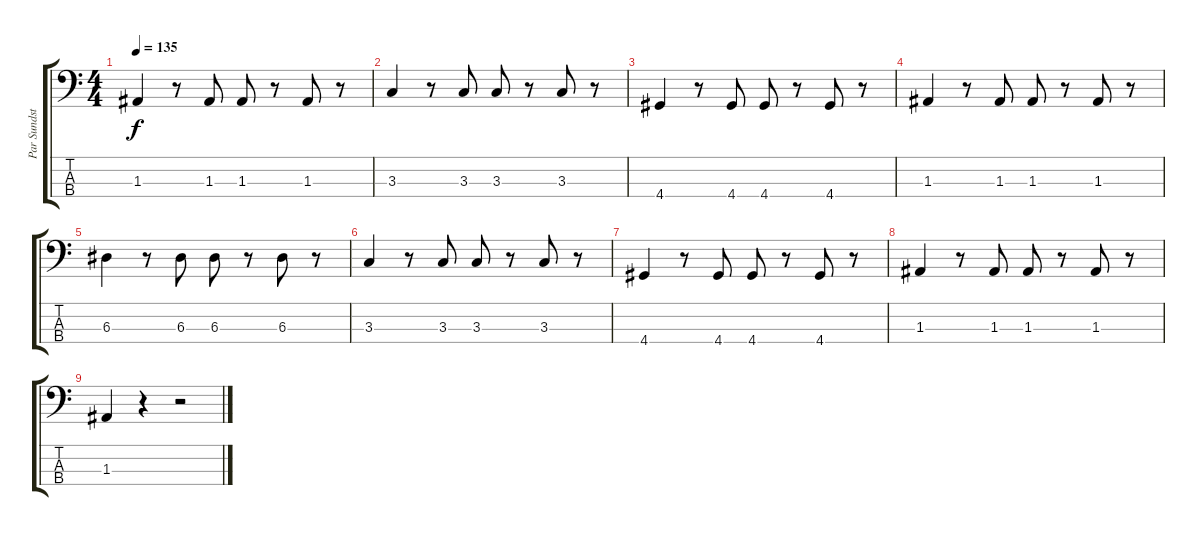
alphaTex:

\track ("Par Sundstrom" "Par Sundst") {instrument electricbassfinger}
\staff {score tabs}
\tuning (G2 D2 A1 E1) {hide}
\ts (4 4)
\tempo 135
\clef f4
\ks c
1.3.4{dy f} r.8 1.3.8 1.3.8 r.8 1.3.8 r.8 |
3.3.4 r.8 3.3.8 3.3.8 r.8 3.3.8 r.8 |
4.4.4 r.8 4.4.8 4.4.8 r.8 4.4.8 r.8 |
1.3.4 r.8 1.3.8 1.3.8 r.8 1.3.8 r.8 |
6.3.4 r.8 6.3.8 6.3.8 r.8 6.3.8 r.8 |
3.3.4 r.8 3.3.8 3.3.8 r.8 3.3.8 r.8 |
4.4.4 r.8 4.4.8 4.4.8 r.8 4.4.8 r.8 |
1.3.4 r.8 1.3.8 1.3.8 r.8 1.3.8 r.8 |
1.3.4 r.4 r.2
